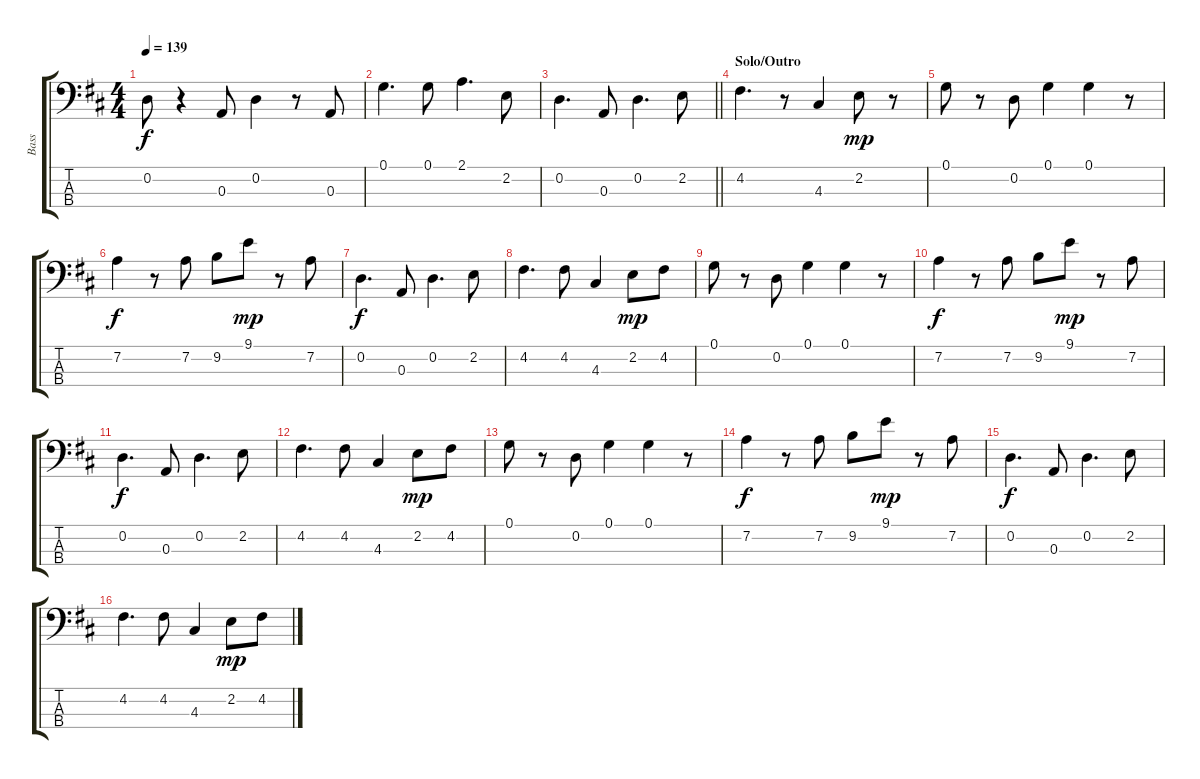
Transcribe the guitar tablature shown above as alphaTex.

\track ("Bass" "Bass") {instrument electricbasspick}
\staff {score tabs}
\tuning (G2 D2 A1 E1) {hide}
\ts (4 4)
\tempo 139
\clef f4
\ks d
0.2.8{dy f} r.4 0.3.8 0.2.4 r.8 0.3.8 |
0.1.4{d} 0.1.8 2.1.4{d} 2.2.8 |
\barLineRight lightlight
0.2.4{d} 0.3.8 0.2.4{d} 2.2.8 |
\section ("" "Solo/Outro")
4.2.4{d} r.8 4.3.4 2.2.8{dy mp} r.8 |
0.1.8 r.8 0.2.8 0.1.4 0.1.4 r.8 |
7.2.4{dy f} r.8 7.2.8 9.2.8 9.1.8{dy mp} r.8 7.2.8 |
0.2.4{d dy f} 0.3.8 0.2.4{d} 2.2.8 |
4.2.4{d} 4.2.8 4.3.4 2.2.8{dy mp} 4.2.8 |
0.1.8 r.8 0.2.8 0.1.4 0.1.4 r.8 |
7.2.4{dy f} r.8 7.2.8 9.2.8 9.1.8{dy mp} r.8 7.2.8 |
0.2.4{d dy f} 0.3.8 0.2.4{d} 2.2.8 |
4.2.4{d} 4.2.8 4.3.4 2.2.8{dy mp} 4.2.8 |
0.1.8 r.8 0.2.8 0.1.4 0.1.4 r.8 |
7.2.4{dy f} r.8 7.2.8 9.2.8 9.1.8{dy mp} r.8 7.2.8 |
0.2.4{d dy f} 0.3.8 0.2.4{d} 2.2.8 |
4.2.4{d} 4.2.8 4.3.4 2.2.8{dy mp} 4.2.8
